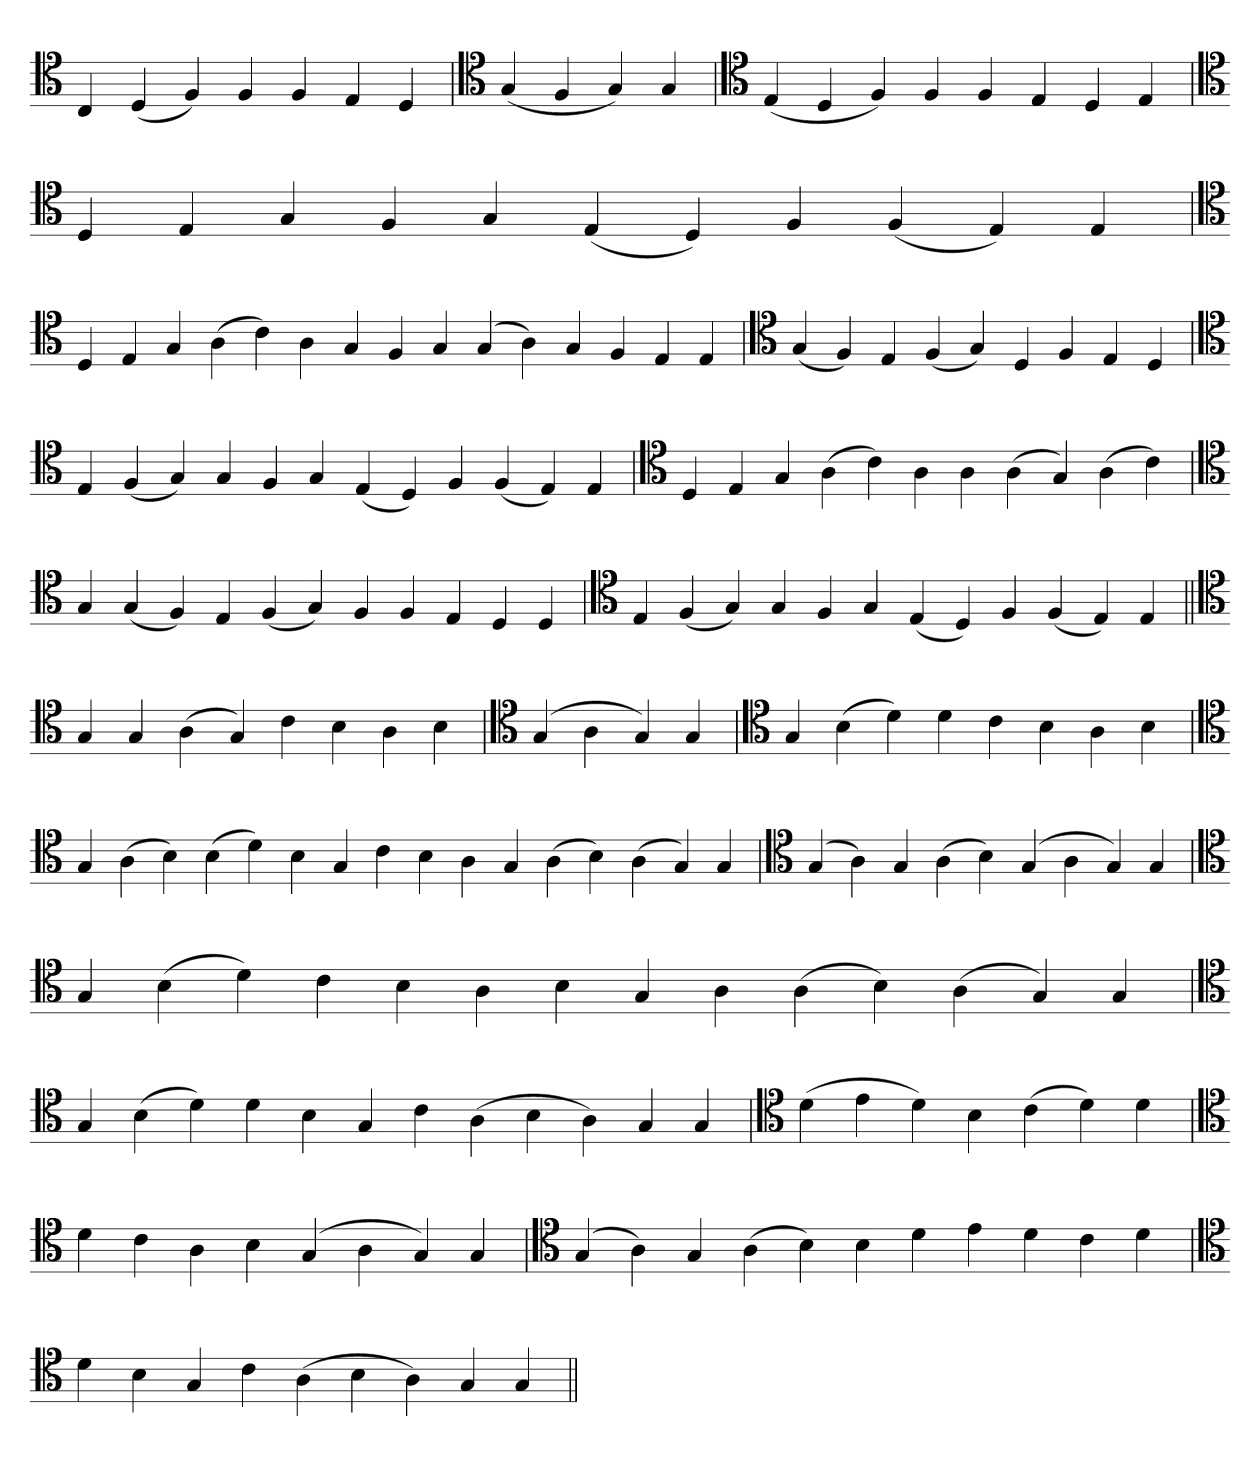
**kern
*part1
*staff1
*clefC4
=
4C
(4D
4F)
4F
4F
4E
4D
=`
*clefC4
(4G
4F
4G)
4G
=`
*clefC4
(4E
4D
4F)
4F
4F
4E
4D
4E
=`
*clefC4
4D
4E
4G
4F
4G
(4E
4D)
4F
(4F
4E)
4E
=
*clefC4
4D
4E
4G
(4A
4c)
4A
4G
4F
4G
(4G
4A)
4G
4F
4E
4E
=`
*clefC4
(4G
4F)
4E
(4F
4G)
4D
4F
4E
4D
=
*clefC4
4E
(4F
4G)
4G
4F
4G
(4E
4D)
4F
(4F
4E)
4E
=
*clefC4
4D
4E
4G
(4A
4c)
4A
4A
(4A
4G)
(4A
4c)
=`
*clefC4
4G
(4G
4F)
4E
(4F
4G)
4F
4F
4E
4D
4D
=
*clefC4
4E
(4F
4G)
4G
4F
4G
(4E
4D)
4F
(4F
4E)
4E
=||
*clefC4
4G
4G
(4A
4G)
4c
4B
4A
4B
=`
*clefC4
(4G
4A
4G)
4G
=`
*clefC4
4G
(4B
4d)
4d
4c
4B
4A
4B
=`
*clefC4
4G
(4A
4B)
(4B
4d)
4B
4G
4c
4B
4A
4G
(4A
4B)
(4A
4G)
4G
=
*clefC4
(4G
4A)
4G
(4A
4B)
(4G
4A
4G)
4G
=`
*clefC4
4G
(4B
4d)
4c
4B
4A
4B
4G
4A
(4A
4B)
(4A
4G)
4G
=
*clefC4
4G
(4B
4d)
4d
4B
4G
4c
(4A
4B
4A)
4G
4G
=
*clefC4
(4d
4e
4d)
4B
(4c
4d)
4d
=`
*clefC4
4d
4c
4A
4B
(4G
4A
4G)
4G
='
*clefC4
(4G
4A)
4G
(4A
4B)
4B
4d
4e
4d
4c
4d
=
*clefC4
4d
4B
4G
4c
(4A
4B
4A)
4G
4G
=||
*-
